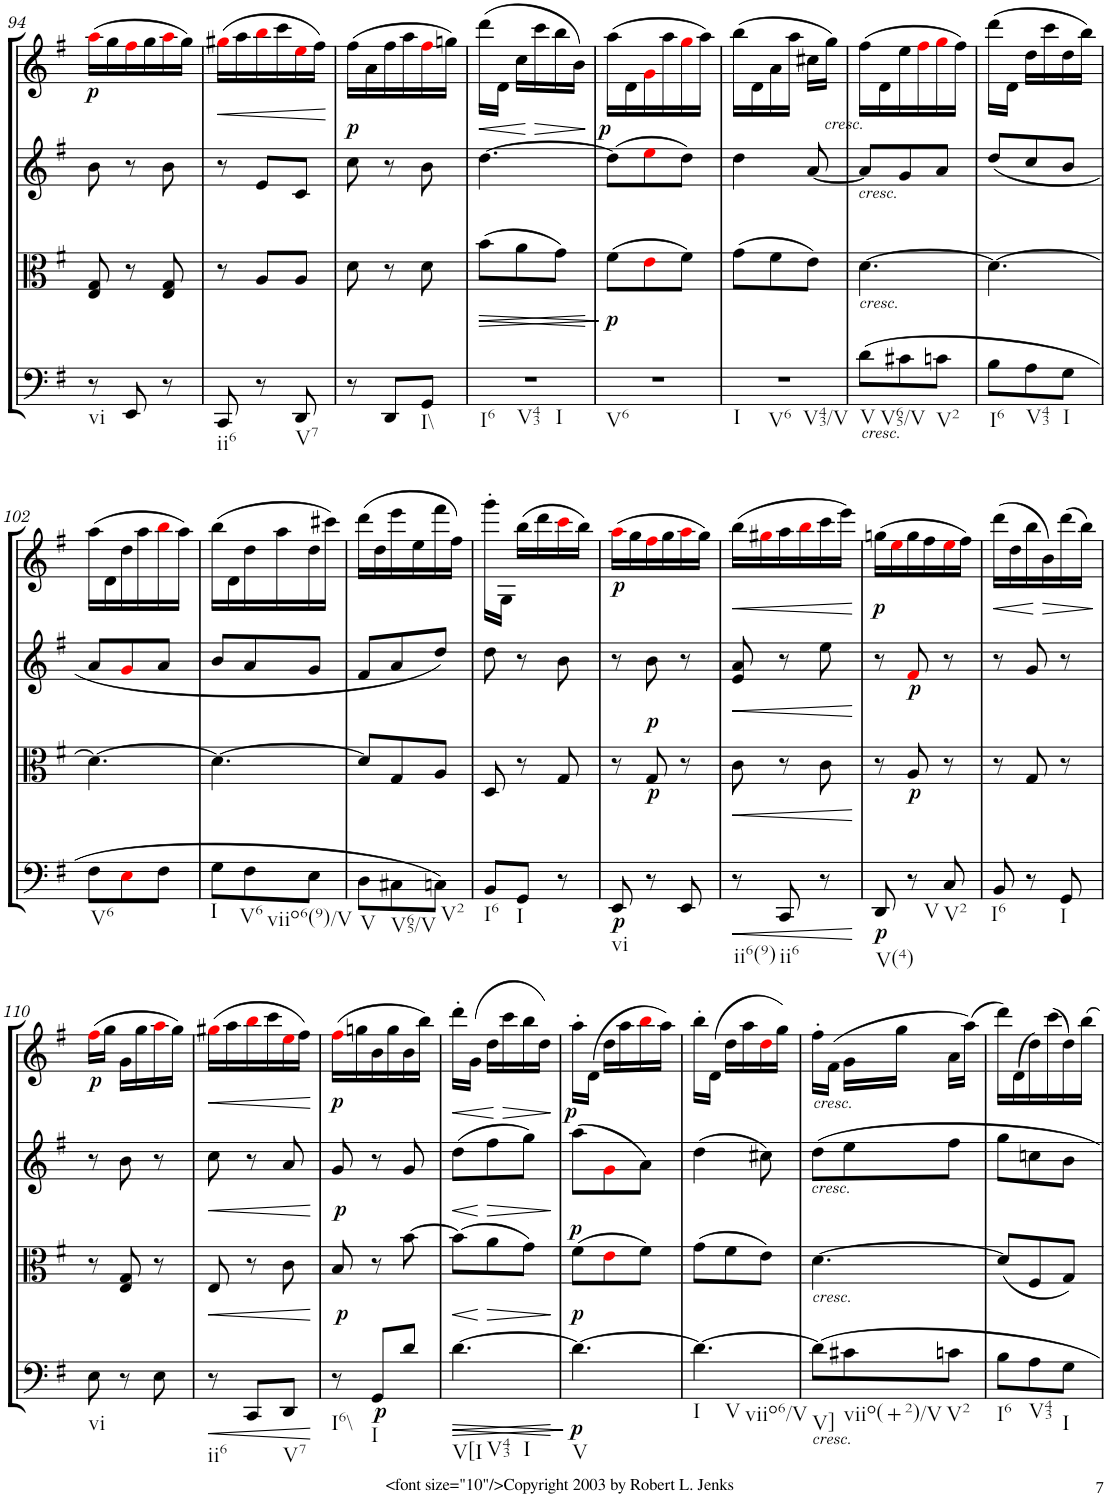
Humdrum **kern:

**kern	**dynam	**kern	**dynam	**kern	**dynam	**kern	**dynam
*part4	*part4	*part3	*part3	*part2	*part2	*part1	*part1
*staff4	*staff4	*staff3	*staff3	*staff2	*staff2	*staff1	*staff1
*I"Cello	*	*I"Viola	*	*I"2nd Violin	*	*I"1st Violin	*
*	*	*I'Vla	*	*I'Vln	*	*I'Vln	*
!!LO:PB:g=z
*clefF4	*	*clefC3	*	*clefG2	*	*clefG2	*
*k[f#]	*	*k[f#]	*	*k[f#]	*	*k[f#]	*
*G:	*	*G:	*	*G:	*	*G:	*
*M3/8	*	*M3/8	*	*M3/8	*	*M3/8	*
=94	=94	=94	=94	=94	=94	=94	=94
!LO:TX:b:t=vi	!	!	!	!	!	!	!
!	!	!	!	!	!	!	!LO:DY:b
8r	.	8E/ 8G/	.	8b\	.	(16aai\LL	p
.	.	.	.	.	.	16gg\	.
8EE/	.	8r	.	8r	.	16ff#i\	.
.	.	.	.	.	.	16gg\	.
8r	.	8E/ 8G/	.	8b\	.	16aai\	.
.	.	.	.	.	.	16gg\JJ)	.
=95	=95	=95	=95	=95	=95	=95	=95
!LO:TX:b:t=ii6	!	!	!	!	!	!	!
!	!	!	!	!	!	!	!LO:HP:b
8CC/	.	8r	.	8r	.	(16gg#Xi\LL	<
.	.	.	.	.	.	16aa\	.
8r	.	8A/L	.	8e/L	.	16bbi\	.
.	.	.	.	.	.	16ccc\	.
!LO:TX:b:t=V7	!	!	!	!	!	!	!
8DD/	.	8A/J	.	8c/J	.	16eei\	.
.	.	.	.	.	.	16ff#\JJ)	.
.	.	.	.	.	.	.	[
=96	=96	=96	=96	=96	=96	=96	=96
!	!	!	!	!	!LO:DY:a	!	!
8r	.	8d\	.	8cc\	p	(16ff#\LL	.
.	.	.	.	.	.	16a\	.
8DD/L	.	8r	.	8r	.	16ff#\	.
.	.	.	.	.	.	16aa\	.
!LO:TX:b:t=I\\	!	!	!	!	!	!	!
8GG/J	.	8d\	.	8b\	.	16ff#i\	.
.	.	.	.	.	.	16ggn\JJ)	.
=97	=97	=97	=97	=97	=97	=97	=97
!LO:TX:b:t=I6	!	!	!	!	!	!	!
!LO:TX:b:t=V43	!	!	!	!	!	!	!
!LO:TX:b:t=I	!	!	!	!	!	!	!
!	!	!	!LO:HP:b	!	!	!	!LO:HP:b
4.r	.	(8b\L	<	[4.dd\	.	(16ddd\LL	<
.	.	.	.	.	.	16d\JJ	.
!	!	!	!LO:HP:b	!	!	!	!
.	.	8a\	>	.	.	16cc\LL	.
!	!	!	!	!	!	!	!LO:HP:n=1:b
.	.	.	.	.	.	16ccc\	[ >
.	.	8g\J)	.	.	.	16bb\	.
.	.	.	.	.	.	16b\JJ)	.
.	.	.	[ ]	.	.	.	]
=98	=98	=98	=98	=98	=98	=98	=98
!LO:TX:b:t=V6	!	!	!	!	!	!	!
!	!	!	!LO:DY:b	!	!LO:DY:a	!	!
4.r	.	(8f#\L	p	(8dd\L]	p	(16aa\LL	.
.	.	.	.	.	.	16d\	.
.	.	8ei\	.	8eei\	.	16gi\	.
.	.	.	.	.	.	16aa\	.
.	.	8f#\J)	.	8dd\J)	.	16ggi\	.
.	.	.	.	.	.	16aa\JJ)	.
=99	=99	=99	=99	=99	=99	=99	=99
!LO:TX:b:t=I	!	!	!	!	!	!	!
!LO:TX:b:t=V6	!	!	!	!	!	!	!
!LO:TX:b:t=V43/V	!	!	!	!	!	!	!
4.r	.	(8g\L	.	4dd\	.	(16bb\LL	.
.	.	.	.	.	.	16d\	.
.	.	8f#\	.	.	.	16a\	.
.	.	.	.	.	.	16aa\JJ	.
.	.	8e\J)	.	[8a/	.	16cc#X\LL	.
.	.	.	.	.	.	16gg\JJ)	.
=100	=100	=100	=100	=100	=100	=100	=100
!	!	!	!	!	!	!LO:TX:b:i:t=cresc.	!
!	!	!	!	!LO:TX:b:i:t=cresc.	!	!	!
!	!	!LO:TX:b:i:t=cresc.	!	!	!	!	!
!LO:TX:b:i:t=cresc.	!	!	!	!	!	!	!
!LO:TX:b:t=V	!	!	!	!	!	!	!
(8d\L	.	[4.d\	.	8a/L]	.	(16ff#\LL	.
.	.	.	.	.	.	16d\	.
!LO:TX:b:t=V65/V	!	!	!	!	!	!	!
8c#X\	.	.	.	8g/	.	16ee\	.
.	.	.	.	.	.	16ff#i\	.
!LO:TX:b:t=V2	!	!	!	!	!	!	!
8cn\J	.	.	.	8a/J	.	16ggi\	.
.	.	.	.	.	.	16ff#\JJ)	.
=101	=101	=101	=101	=101	=101	=101	=101
!LO:TX:b:t=I6	!	!	!	!	!	!	!
8B\L	.	4.d\_	.	(<8dd/L	.	(16ddd\LL	.
.	.	.	.	.	.	16d\JJ	.
!LO:TX:b:t=V43	!	!	!	!	!	!	!
8A\	.	.	.	8cc/	.	16dd\LL	.
.	.	.	.	.	.	16ccc\	.
!LO:TX:b:t=I	!	!	!	!	!	!	!
8G\J	.	.	.	8b/J	.	16dd\	.
.	.	.	.	.	.	16bb\JJ)	.
!!LO:LB:g=z
=102	=102	=102	=102	=102	=102	=102	=102
!LO:TX:b:t=V6	!	!	!	!	!	!	!
8F#\L	.	4.d\_	.	8a/L	.	(16aa\LL	.
.	.	.	.	.	.	16d\	.
8Ei\	.	.	.	8gi/	.	16dd\	.
.	.	.	.	.	.	16aa\	.
8F#\J	.	.	.	8a/J	.	16bbi\	.
.	.	.	.	.	.	16aa\JJ)	.
=103	=103	=103	=103	=103	=103	=103	=103
!LO:TX:b:t=I	!	!	!	!	!	!	!
8G\L	.	4.d\_	.	8b/L	.	(16bb\LL	.
.	.	.	.	.	.	16d\	.
!LO:TX:b:t=V6	!	!	!	!	!	!	!
8F#\	.	.	.	8a/	.	16dd\	.
.	.	.	.	.	.	16aa\	.
!LO:TX:b:t=viio6(9)/V	!	!	!	!	!	!	!
8E\J	.	.	.	8g/J	.	16dd\	.
.	.	.	.	.	.	16ccc#X\JJ)	.
=104	=104	=104	=104	=104	=104	=104	=104
!LO:TX:b:t=V	!	!	!	!	!	!	!
8D\L	.	8d/L]	.	8f#/L	.	(16ddd\LL	.
.	.	.	.	.	.	16dd\	.
!LO:TX:b:t=V65/V	!	!	!	!	!	!	!
8C#X\	.	8G/	.	8a/	.	16eee\	.
.	.	.	.	.	.	16ee\	.
!LO:TX:b:t=V2	!	!	!	!	!	!	!
8Cn\J)	.	8A/J	.	8dd/J)	.	16fff#\	.
.	.	.	.	.	.	16ff#\JJ)	.
=105	=105	=105	=105	=105	=105	=105	=105
!LO:TX:b:t=I6	!	!	!	!	!	!	!
8BB/L	.	8D/	.	8dd\	.	16ggg'\LL	.
.	.	.	.	.	.	16G\JJ	.
!LO:TX:b:t=I	!	!	!	!	!	!	!
8GG/J	.	8r	.	8r	.	(16bb\LL	.
.	.	.	.	.	.	16ddd\	.
8r	.	8G/	.	8b\	.	16ccci\	.
.	.	.	.	.	.	16bb\JJ)	.
=106	=106	=106	=106	=106	=106	=106	=106
!LO:TX:b:t=vi	!	!	!	!	!	!	!
!	!LO:DY:b	!	!	!	!	!	!LO:DY:b
8EE/	p	8r	.	8r	.	(16aai\LL	p
.	.	.	.	.	.	16gg\	.
!	!	!	!LO:DY:a	!	!	!	!
!	!	!	!LO:DY:n=1:b	!	!	!	!
8r	.	8G/	p p	8b\	.	16ff#i\	.
.	.	.	.	.	.	16gg\	.
8EE/	.	8r	.	8r	.	16aai\	.
.	.	.	.	.	.	16gg\JJ)	.
=107	=107	=107	=107	=107	=107	=107	=107
!LO:TX:b:t=ii6(9)	!	!	!	!	!	!	!
!	!LO:HP:b	!	!LO:HP:b	!	!LO:HP:b	!	!LO:HP:b
8r	<	8c\	<	8e/ 8a/	<	(16bb\LL	<
.	.	.	.	.	.	16gg#Xi\	.
!LO:TX:b:t=ii6	!	!	!	!	!	!	!
8CC/	.	8r	.	8r	.	16aa\	.
.	.	.	.	.	.	16bbi\	.
8r	.	8c\	.	8ee\	.	16ccc\	.
.	.	.	.	.	.	16eee\JJ)	.
.	[	.	[	.	[	.	[
=108	=108	=108	=108	=108	=108	=108	=108
!LO:TX:b:t=V(4)	!	!	!	!	!	!	!
!	!LO:DY:b	!	!	!	!	!	!LO:DY:b
8DD/	p	8r	.	8r	.	(16ggn\LL	p
.	.	.	.	.	.	16eei\	.
!LO:TX:b:t=V	!	!	!	!	!	!	!
!	!	!	!LO:DY:b	!	!LO:DY:b	!	!
8r	.	8A/	p	8f#i/	p	16gg\	.
.	.	.	.	.	.	16ff#\	.
!LO:TX:b:t=V2	!	!	!	!	!	!	!
8C/	.	8r	.	8r	.	16eei\	.
.	.	.	.	.	.	16ff#\JJ)	.
=109	=109	=109	=109	=109	=109	=109	=109
!LO:TX:b:t=I6	!	!	!	!	!	!	!
!	!	!	!	!	!	!	!LO:HP:b
8BB/	.	8r	.	8r	.	(16ddd\LL	<
.	.	.	.	.	.	16dd\	.
8r	.	8G/	.	8g/	.	16bb\	.
!	!	!	!	!	!	!	!LO:HP:n=1:b
.	.	.	.	.	.	16b\)	[ >
!LO:TX:b:t=I	!	!	!	!	!	!	!
8GG/	.	8r	.	8r	.	(16ddd\	.
.	.	.	.	.	.	16bb\JJ)	.
.	.	.	.	.	.	.	]
!!LO:LB:g=z
=110	=110	=110	=110	=110	=110	=110	=110
!LO:TX:b:t=vi	!	!	!	!	!	!	!
!	!	!	!	!	!	!	!LO:DY:b
8E\	.	8r	.	8r	.	(16ff#i\LL	p
.	.	.	.	.	.	16gg\JJ	.
8r	.	8E/ 8G/	.	8b\	.	16g\LL	.
.	.	.	.	.	.	16gg\	.
8E\	.	8r	.	8r	.	16aai\	.
.	.	.	.	.	.	16gg\JJ)	.
=111	=111	=111	=111	=111	=111	=111	=111
!LO:TX:b:t=ii6	!	!	!	!	!	!	!
!	!LO:HP:b	!	!LO:HP:b	!	!LO:HP:b	!	!LO:HP:b
8r	<	8E/	<	8cc\	<	(16gg#Xi\LL	<
.	.	.	.	.	.	16aa\	.
8CC/L	.	8r	.	8r	.	16bbi\	.
.	.	.	.	.	.	16ccc\	.
!LO:TX:b:t=V7	!	!	!	!	!	!	!
8DD/J	.	8c\	.	8a/	.	16eei\	.
.	.	.	.	.	.	16ff#\JJ)	.
.	[	.	[	.	[	.	[
=112	=112	=112	=112	=112	=112	=112	=112
!LO:TX:b:t=I6\\	!	!	!	!	!	!	!
!	!	!	!LO:DY:b	!	!LO:DY:b	!	!LO:DY:b
8r	.	8B/	p	8g/	p	(16ff#i\LL	p
.	.	.	.	.	.	16ggn\	.
!LO:TX:b:t=I	!	!	!	!	!	!	!
!	!LO:DY:b	!	!	!	!	!	!
8GG/L	p	8r	.	8r	.	16b\	.
.	.	.	.	.	.	16gg\	.
8d/J	.	[8b\	.	8g/	.	16b\	.
.	.	.	.	.	.	16bb\JJ)	.
=113	=113	=113	=113	=113	=113	=113	=113
!LO:TX:b:t=V[I	!	!	!	!	!	!	!
!LO:TX:b:t=V43	!	!	!	!	!	!	!
!LO:TX:b:t=I	!	!	!	!	!	!	!
!	!LO:HP:b	!	!	!	!	!	!
!	!LO:HP:n=1:b	!	!LO:HP:b	!	!LO:HP:b	!	!LO:HP:b
[4.d\	< >	(8b\L]	<	(8dd\L	<	16ddd'\LL	<
.	.	.	.	.	.	(16g\JJ	.
!	!	!	!LO:HP:n=1:b	!	!LO:HP:n=1:b	!	!
.	.	8a\	[ >	8ff#\	[ >	16dd\LL	.
!	!	!	!	!	!	!	!LO:HP:n=1:b
.	.	.	.	.	.	16ccc\	[ >
.	.	8g\J)	.	8gg\J)	.	16bb\	.
.	.	.	.	.	.	16dd\JJ)	.
.	[	.	]	.	]	.	]
=114	=114	=114	=114	=114	=114	=114	=114
!LO:TX:b:t=V	!	!	!	!	!	!	!
!	!LO:DY:b	!	!LO:DY:b	!	!	!	!
!	!	!	!LO:DY:n=1:a	!	!	!	!LO:DY:b
4.d\_	p	(8f#\L	p p	(8aa\L	.	16aa'\LL	p
.	.	.	.	.	.	(16d\JJ	.
.	.	8ei\	.	8gi\	.	16dd\LL	.
.	.	.	.	.	.	16aa\	.
.	.	8f#\J)	.	8a\J)	.	16bbi\	.
.	.	.	.	.	.	16aa\JJ)	.
.	]	.	.	.	.	.	.
=115	=115	=115	=115	=115	=115	=115	=115
!LO:TX:b:t=I	!	!	!	!	!	!	!
!LO:TX:b:t=V	!	!	!	!	!	!	!
!LO:TX:b:t=viio6/V	!	!	!	!	!	!	!
4.d\_	.	(8g\L	.	(4dd\	.	16bb'\LL	.
.	.	.	.	.	.	(16d\JJ	.
.	.	8f#\	.	.	.	16dd\LL	.
.	.	.	.	.	.	16aa\	.
.	.	8e\J)	.	8cc#X\)	.	16ddi\	.
.	.	.	.	.	.	16gg\JJ)	.
=116	=116	=116	=116	=116	=116	=116	=116
!	!	!	!	!	!	!LO:TX:b:i:t=cresc.	!
!	!	!	!	!LO:TX:b:i:t=cresc.	!	!	!
!	!	!LO:TX:b:i:t=cresc.	!	!	!	!	!
!LO:TX:b:i:t=cresc.	!	!	!	!	!	!	!
!LO:TX:b:t=V]	!	!	!	!	!	!	!
8d\L]	.	[4.d\	.	8dd\L	.	16ff#'\LL	.
.	.	.	.	.	.	(16f#\JJ	.
!LO:TX:b:t=viio(+2)/V	!	!	!	!	!	!	!
8c#X\	.	.	.	8ee\	.	16g\LL	.
.	.	.	.	.	.	16gg\JJ	.
!LO:TX:b:t=V2	!	!	!	!	!	!	!
8cn\J	.	.	.	8ff#\J	.	16a\LL	.
.	.	.	.	.	.	(16aa\JJ)	.
=117	=117	=117	=117	=117	=117	=117	=117
!LO:TX:b:t=I6	!	!	!	!	!	!	!
8B\L	.	(8d/L]	.	8gg\L	.	16ddd\LL)	.
.	.	.	.	.	.	(16d\	.
!LO:TX:b:t=V43	!	!	!	!	!	!	!
8A\	.	8F#/	.	8ccn\	.	16dd\)	.
.	.	.	.	.	.	(16ccc\	.
!LO:TX:b:t=I	!	!	!	!	!	!	!
8G\J	.	8G/J)	.	8b\J	.	16dd\)	.
.	.	.	.	.	.	16bb\JJ	.
=	=	=	=	=	=	=	=
*-	*-	*-	*-	*-	*-	*-	*-
